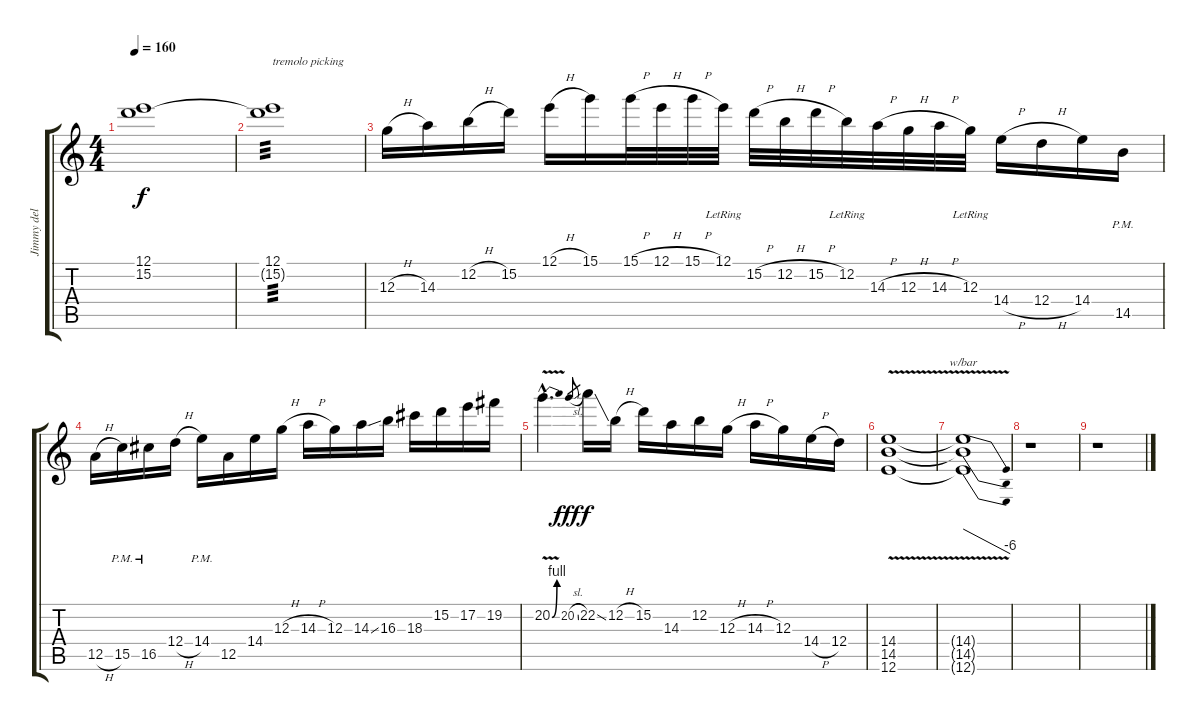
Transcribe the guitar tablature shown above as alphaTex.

\track ("Jimmy del Rivo / Lead guitar" "Jimmy del ") {instrument overdrivenguitar}
\staff {score tabs}
\tuning (E4 B3 G3 D3 A2 E2) {hide}
\ts (4 4)
\tempo 160
\clef g2
\ks c
(12.1{t} 15.2{t}).1{dy f} |
(12.1 15.2{t}).1{txt "tremolo picking" tp 3} |
12.3{h}.16 14.3.16 12.2{h}.16 15.2.16 12.1{h}.16 15.1.16 15.1{h}.32 12.1{h}.32 15.1{h}.32 12.1{lr}.32 15.2{h}.32 12.2{h}.32 15.2{h}.32 12.2{lr}.32 14.3{h}.32 12.3{h}.32 14.3{h}.32 12.3{lr}.32 14.4{h}.16 12.4{h}.16 14.4.16 14.5{pm}.16 |
12.5{h}.16 15.5{pm}.16 16.5{pm}.16 12.4{h}.16 14.4{pm}.16 12.5.16 14.4.16 12.3{h}.16 14.3{h}.16 12.3.16 14.3{ss}.16 16.3.16 18.3.16 15.2.16 17.2.16 19.2.16 |
20.2{be (bend 0 0 60 4) v hac}.4{d} 20.2{sl}.8{gr dy fff} 22.2{ss}.16{dy f} 12.2{h}.16 15.2.16 14.3.16 12.2.16 12.3{h}.16 14.3{h}.16 12.3.16 14.4{h}.16 12.4.16 |
(14.4{v} 14.5{v} 12.6{v}).1 |
(14.4{t} 14.5{t} 12.6{t}).1{tbe (dive default 0 0 60 -24)} |
r.1 |
r.1
